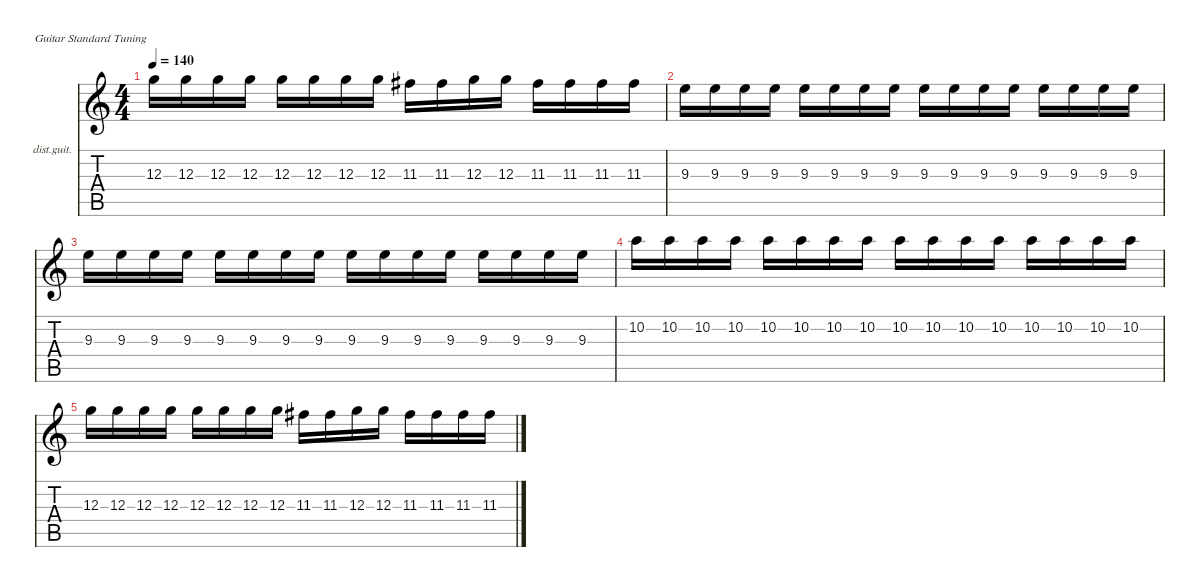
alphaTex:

\defaultSystemsLayout 4
\hideDynamics
\bracketExtendMode nobrackets
\firstSystemTrackNameOrientation horizontal
\otherSystemsTrackNameOrientation horizontal
\track ("Lead Guitar" "dist.guit.") {instrument distortionguitar}
\staff {score tabs}
\tuning (E4 B3 G3 D3 A2 E2)
\ts (4 4)
\tempo 140
\clef g2
\ks c
12.3.16{dy mf} 12.3.16 12.3.16 12.3.16 12.3.16 12.3.16 12.3.16 12.3.16 11.3{acc #}.16 11.3{acc #}.16 12.3.16 12.3.16 11.3{acc #}.16 11.3{acc #}.16 11.3{acc #}.16 11.3{acc #}.16 |
9.3.16 9.3.16 9.3.16 9.3.16 9.3.16 9.3.16 9.3.16 9.3.16 9.3.16 9.3.16 9.3.16 9.3.16 9.3.16 9.3.16 9.3.16 9.3.16 |
9.3.16 9.3.16 9.3.16 9.3.16 9.3.16 9.3.16 9.3.16 9.3.16 9.3.16 9.3.16 9.3.16 9.3.16 9.3.16 9.3.16 9.3.16 9.3.16 |
10.2.16 10.2.16 10.2.16 10.2.16 10.2.16 10.2.16 10.2.16 10.2.16 10.2.16 10.2.16 10.2.16 10.2.16 10.2.16 10.2.16 10.2.16 10.2.16 |
12.3.16 12.3.16 12.3.16 12.3.16 12.3.16 12.3.16 12.3.16 12.3.16 11.3{acc #}.16 11.3{acc #}.16 12.3.16 12.3.16 11.3{acc #}.16 11.3{acc #}.16 11.3{acc #}.16 11.3{acc #}.16
